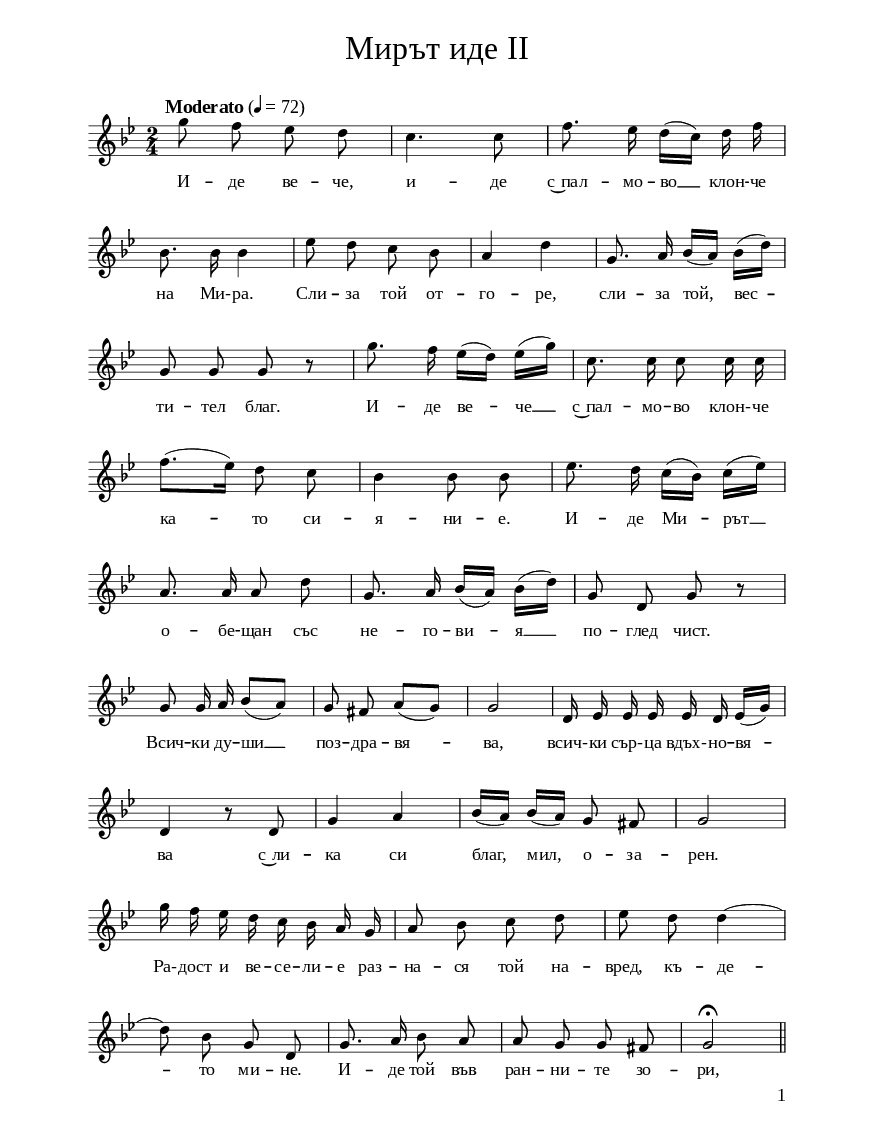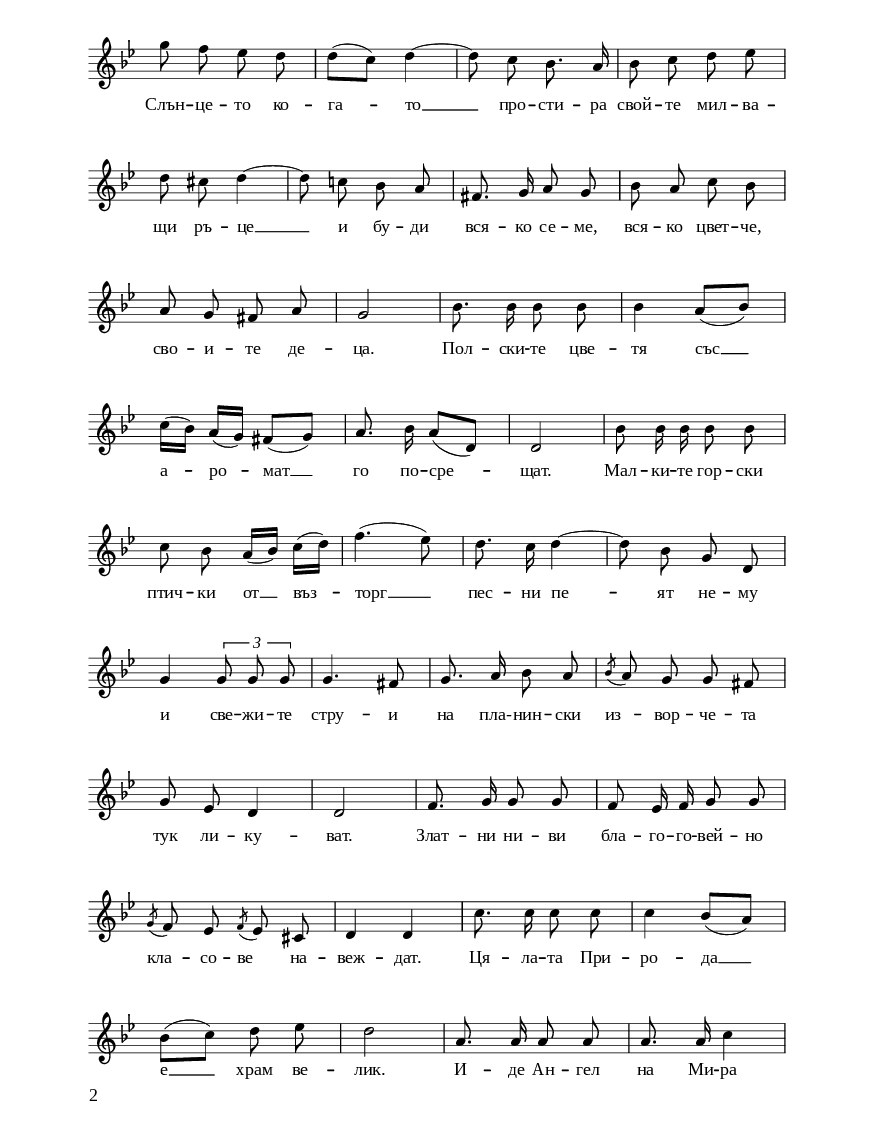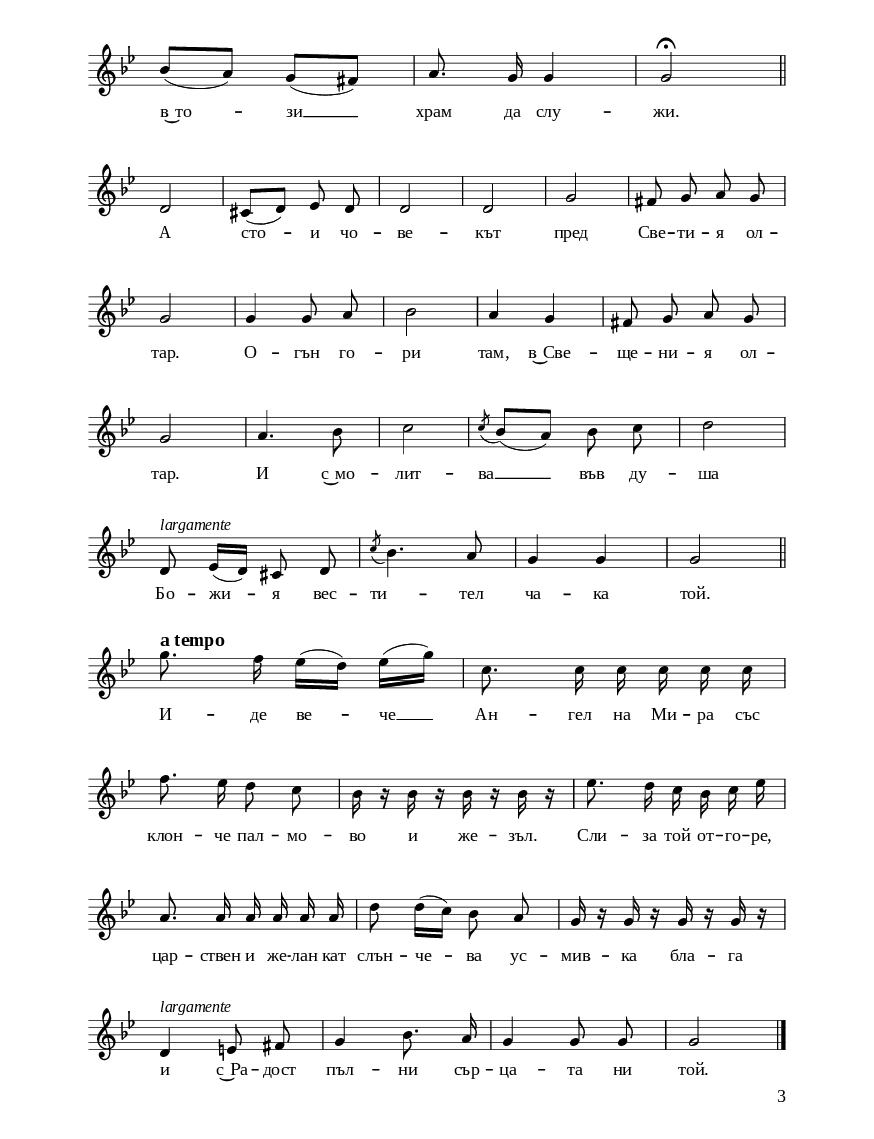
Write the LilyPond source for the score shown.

\version "2.24.2"

% include paper part and global functions
\include "include/globals.ily"

\bookpart {
  \label #'ref158
  \tocItem \markup "Мирът иде II"
  \include "include/bookpart-paper.ily"
  \score {
    \include "include/score-layout.ily"

    \new Voice \relative c' {
      \clef treble
      \key g \minor
      \time 2/4
      \tempoFunc "Moderato" 4 "72"
      \autoBeamOff
      g''8 f ees d | \noBreak
      c4. c8 | \noBreak
      f8. ees16 d([c]) d f | \break

      bes,8. bes16 bes4 | \noBreak
      ees8 d c bes | \noBreak
      a4 d | \noBreak
      g,8. a16 bes([a]) bes ([d]) | \break

      g,8 g g r | \noBreak
      g'8. f16 ees([d]) ees([g]) | \noBreak
      c,8. c16 c8 c16 c | \break

      f8.([ees16]) d8 c | \noBreak
      bes4 bes8 bes | \noBreak
      ees8. d16 c([bes]) c([ees]) | \break

      a,8. a16 a8 d | \noBreak
      g,8. a16 bes([a]) bes([d]) | \noBreak
      g,8 d g r | \break

      g8 g16 a bes8([a]) | \noBreak
      g fis a([g]) | \noBreak
      g2 | \noBreak
      d16 ees ees ees ees d ees([g]) | \break

      d4 r8 d | \noBreak
      g4 a | \noBreak
      bes16 ([a]) bes ([a]) g8 fis | \noBreak
      g2 | \break

      g'16 f ees d c bes a g | \noBreak
      a8 bes c d | \noBreak
      ees d d4~ | \break

      d8 bes g d | \noBreak
      g8. a16 bes8 a | \noBreak
      a g g fis | \noBreak
      g2\fermata | \bar "||" \break

      g'8 f ees d | \noBreak
      d([c]) d4~ | \noBreak
      d8 c bes8. a16 | \noBreak
      bes8 c d ees | \break

      d cis d4~ | \noBreak
      d8 c! bes a | \noBreak
      fis8. g16 a8 g | \noBreak
      bes a c bes | \break

      a g fis a | \noBreak
      g2 | \noBreak
      bes8. bes16 bes8 bes | \noBreak
      bes4 a8([bes]) | \break

      c16([bes]) a([g]) fis8([g]) | \noBreak
      a8. bes16 a8([d,]) | \noBreak
      d2 | \noBreak
      bes'8 bes16 bes bes8 bes | \break

      c bes a16([bes]) c([d]) | \noBreak
      f4.(ees8) | \noBreak
      d8. c16 d4~ | \noBreak
      d8 bes g d | \break

      g4 \times 2/3 { g8 g g }  | \noBreak
      g4. fis8 | \noBreak
      g8. a16 bes8 a | \noBreak
      \acciaccatura { bes } a g g fis | \break

      g ees d4 | \noBreak
      d2 | \noBreak
      f8. g16 g8 g | \noBreak
      f ees16 f g8 g | \break

      \acciaccatura { g } f ees \acciaccatura { f } ees  cis | \noBreak
      d4 d | \noBreak
      c'8. c16 c8 c | \noBreak
      c4 bes8([a]) | \break

      bes([c]) d ees | \noBreak
      d2 | \noBreak
      a8. a16 a8 a | \noBreak
      a8. a16 c4 | \break

      bes8([a]) g([fis]) | \noBreak
      a8. g16 g4
      g2\fermata \bar "||" | \break
      d2 \noBreak

      cis8([d]) ees d | \noBreak
      d2 | \noBreak
      d | \noBreak
      g | \noBreak
      fis8 g a g | \break

      g2 | \noBreak
      g4 g8 a | \noBreak
      bes2 | \noBreak
      a4 g | \noBreak
      fis8 g a g | \break

      g2 | \noBreak
      a4. bes8 | \noBreak
      c2 | \noBreak
      \acciaccatura { c8 } bes([a]) bes c | \noBreak
      d2 | \break

      d,8^\markup{ \italic { largamente } } ees16([d]) cis8 d | \noBreak
      \acciaccatura { c' } bes4. a8 | \noBreak
      g4 g | \noBreak
      g2 | \bar "||" \break

      \tempo "a tempo" g'8. f16 ees([d]) ees([g]) | \noBreak
      c,8. c16 c c c c | \break

      f8. ees16 d8 c | \noBreak
      bes16 r bes r bes r bes r | \noBreak
      ees8. d16 c bes c ees | \break

      a,8. a16 a a a a | \noBreak
      d8 d16([c]) bes8 a | \noBreak
      g16 r g r g r g r | \break

      d4^\markup{ \italic { largamente } } e8 fis | \noBreak
      g4 bes8. a16 | \noBreak
      g4 g8 g | \noBreak
      g2 \bar "|."
    }

    \addlyrics {
      И -- де ве -- че, | и -- де | "с~пал" -- мо -- во __ клон -- че |
      на "Ми-" -- ра. | Сли -- за той от -- | го -- ре, | сли -- за той, вес -- |
      ти -- тел благ. | И -- де ве -- че __ | "с~пал" -- мо -- во "клон-" -- че |
      ка -- то си -- | я -- ни -- е. | И -- де Ми -- рът __ |
      о -- бе -- щан със | не -- го -- ви -- я __ | по -- глед чист. |
      Всич -- ки ду -- ши __ | поз -- дра -- вя -- | ва, | "всич-" -- ки "сър-" -- ца "вдъх-" -- но -- вя -- |
      ва "с~ли" -- | ка си | благ, мил, о -- за -- | рен. |
      "Ра-" -- дост и ве -- се -- ли -- е раз -- | на -- ся той на -- | вред, къ -- де --
      то ми -- не. | И -- де той във  | ран -- ни -- те зо -- | ри, |
      Слън -- це -- то ко -- | га -- то __ про -- сти -- ра свой -- те мил -- ва -- |
      щи ръ -- це __ и бу -- ди | вся -- ко се -- ме, | вся -- ко цвет -- че, |
      сво -- и -- те де -- | ца. Пол -- ски -- те цве -- | тя със __ |
      а -- ро -- мат __ | го по -- сре -- | щат. Мал -- ки -- те гор -- ски |
      птич -- ки от __ въз -- | торг __ | пес -- ни пе -- ят не -- му |
      и све -- жи -- те | стру -- и | на "пла-" -- нин -- ски | из -- вор -- че -- та |
      тук ли -- ку -- | ват. | Злат -- ни ни -- ви | бла -- го -- го -- вей -- но |
      кла -- со -- ве на -- | веж -- дат. | Ця -- ла -- та При -- | ро -- да __ |
      е __ храм ве -- | лик. | И -- де Ан -- гел | на Ми -- ра |
      "в~то" -- зи __ | храм да слу -- | жи. | А |
      сто -- и чо -- | ве -- | кът | пред | Све -- ти -- я ол -- |
      тар. | О -- гън го -- | ри | там, "в~Све" -- | ще -- ни -- я ол -- |
      тар. | И "с~мо" -- | лит -- | ва __ във ду -- | ша |
      Бо -- жи -- я вес -- | ти -- тел | ча -- ка | той. |
      И -- де ве -- че __ | Ан -- гел на Ми -- ра със |
      клон -- че пал -- мо -- | во и же -- зъл. | Сли -- за той от -- го -- ре, |
      цар -- ствен и же -- лан кат | слън -- че -- ва ус -- | мив -- ка бла -- га |
      и "с~Ра" -- дост | пъл -- ни сър -- | ца -- та ни той. |
    }

    \header {
      title = \titleFunc "Мирът иде II" "Mirăt ide II"
    }

    \midi{}

  } % score


} % bookpart
